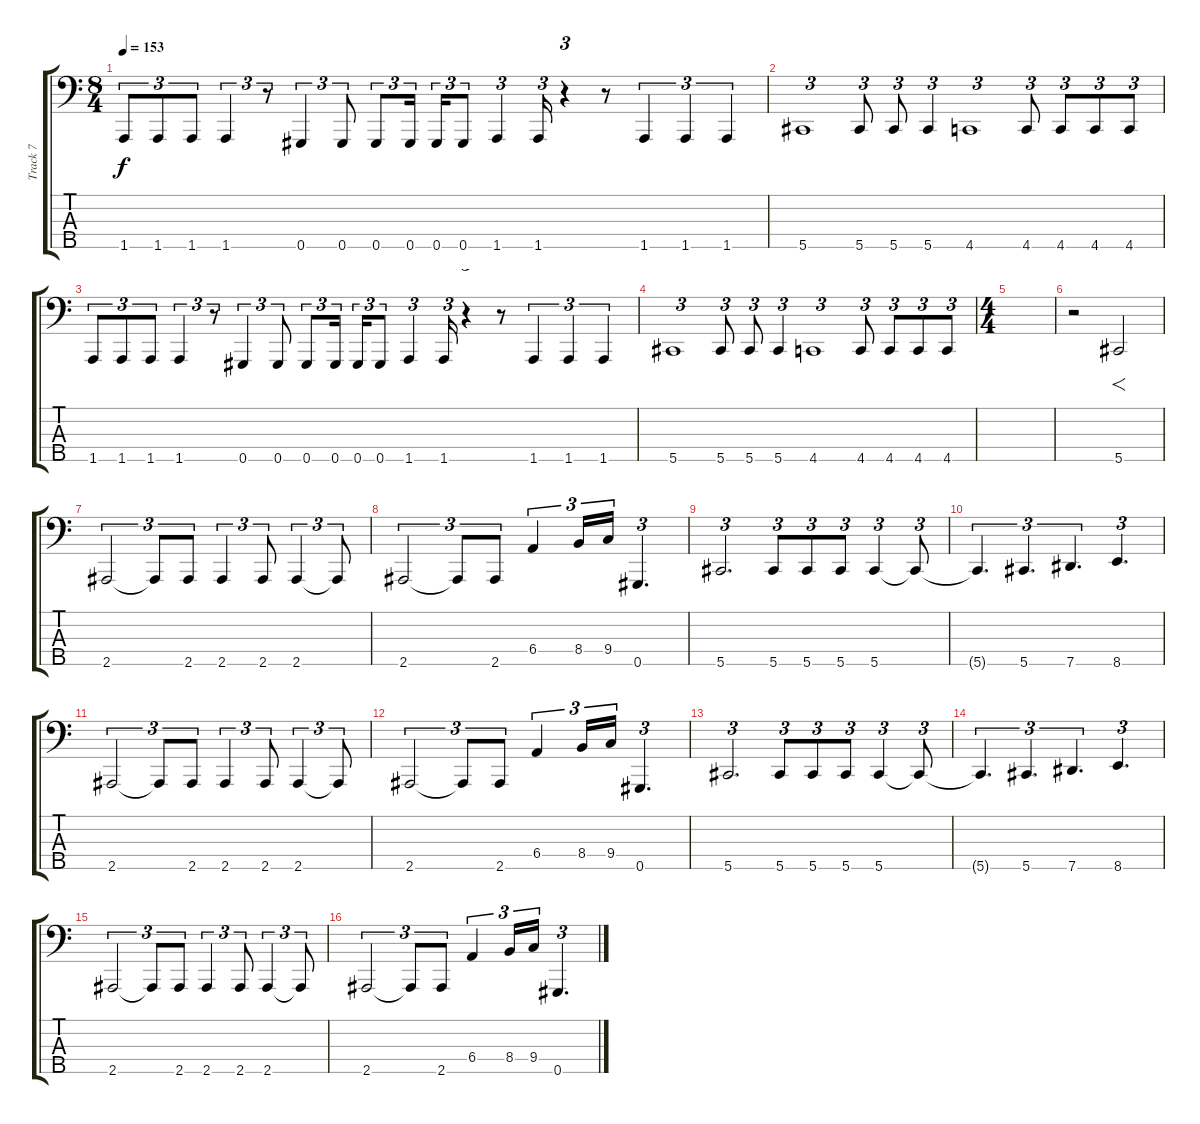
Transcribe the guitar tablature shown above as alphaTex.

\track ("Track 7" "Track 7") {instrument electricbassfinger}
\staff {score tabs}
\tuning (Gb2 Db2 Ab1 Eb1 Ab0) {hide}
\ts (8 4)
\tempo 153
\clef f4
\ks c
1.5.8{tu (3 2) dy f} 1.5.8{tu (3 2)} 1.5.8{tu (3 2)} 1.5.4{tu (3 2)} r.8{tu (3 2)} 0.5.4{tu (3 2)} 0.5.8{tu (3 2)} 0.5.8{tu (3 2)} 0.5.16{tu (3 2) beam splitsecondary} 0.5.16{tu (3 2)} 0.5.8{tu (3 2)} 1.5.4{tu (3 2)} 1.5.16{tu (3 2)} r.4{tu (3 2)} r.8 1.5.4{tu (3 2)} 1.5.4{tu (3 2)} 1.5.4{tu (3 2)} |
5.5.1{tu (3 2)} 5.5.8{tu (3 2)} 5.5.8{tu (3 2)} 5.5.4{tu (3 2)} 4.5.1{tu (3 2)} 4.5.8{tu (3 2)} 4.5.8{tu (3 2)} 4.5.8{tu (3 2)} 4.5.8{tu (3 2)} |
1.5.8{tu (3 2)} 1.5.8{tu (3 2)} 1.5.8{tu (3 2)} 1.5.4{tu (3 2)} r.8{tu (3 2)} 0.5.4{tu (3 2)} 0.5.8{tu (3 2)} 0.5.8{tu (3 2)} 0.5.16{tu (3 2) beam splitsecondary} 0.5.16{tu (3 2)} 0.5.8{tu (3 2)} 1.5.4{tu (3 2)} 1.5.16{tu (3 2)} r.4{tu (3 2)} r.8 1.5.4{tu (3 2)} 1.5.4{tu (3 2)} 1.5.4{tu (3 2)} |
5.5.1{tu (3 2)} 5.5.8{tu (3 2)} 5.5.8{tu (3 2)} 5.5.4{tu (3 2)} 4.5.1{tu (3 2)} 4.5.8{tu (3 2)} 4.5.8{tu (3 2)} 4.5.8{tu (3 2)} 4.5.8{tu (3 2)} |
\ts (4 4)
|
r.2 5.5.2{f} |
2.5.2{tu (3 2)} 2.5{t}.8{tu (3 2)} 2.5.8{tu (3 2)} 2.5.4{tu (3 2)} 2.5.8{tu (3 2)} 2.5.4{tu (3 2)} 2.5{t}.8{tu (3 2)} |
2.5.2{tu (3 2)} 2.5{t}.8{tu (3 2)} 2.5.8{tu (3 2)} 6.4.4{tu (3 2)} 8.4.16{tu (3 2)} 9.4.16{tu (3 2)} 0.5.4{d tu (3 2)} |
5.5.2{d tu (3 2)} 5.5.8{tu (3 2)} 5.5.8{tu (3 2)} 5.5.8{tu (3 2)} 5.5.4{tu (3 2)} 5.5{t}.8{tu (3 2)} |
5.5{t}.4{d tu (3 2)} 5.5.4{d tu (3 2)} 7.5.4{d tu (3 2)} 8.5.4{d tu (3 2)} |
2.5.2{tu (3 2)} 2.5{t}.8{tu (3 2)} 2.5.8{tu (3 2)} 2.5.4{tu (3 2)} 2.5.8{tu (3 2)} 2.5.4{tu (3 2)} 2.5{t}.8{tu (3 2)} |
2.5.2{tu (3 2)} 2.5{t}.8{tu (3 2)} 2.5.8{tu (3 2)} 6.4.4{tu (3 2)} 8.4.16{tu (3 2)} 9.4.16{tu (3 2)} 0.5.4{d tu (3 2)} |
5.5.2{d tu (3 2)} 5.5.8{tu (3 2)} 5.5.8{tu (3 2)} 5.5.8{tu (3 2)} 5.5.4{tu (3 2)} 5.5{t}.8{tu (3 2)} |
5.5{t}.4{d tu (3 2)} 5.5.4{d tu (3 2)} 7.5.4{d tu (3 2)} 8.5.4{d tu (3 2)} |
2.5.2{tu (3 2)} 2.5{t}.8{tu (3 2)} 2.5.8{tu (3 2)} 2.5.4{tu (3 2)} 2.5.8{tu (3 2)} 2.5.4{tu (3 2)} 2.5{t}.8{tu (3 2)} |
2.5.2{tu (3 2)} 2.5{t}.8{tu (3 2)} 2.5.8{tu (3 2)} 6.4.4{tu (3 2)} 8.4.16{tu (3 2)} 9.4.16{tu (3 2)} 0.5.4{d tu (3 2)}
